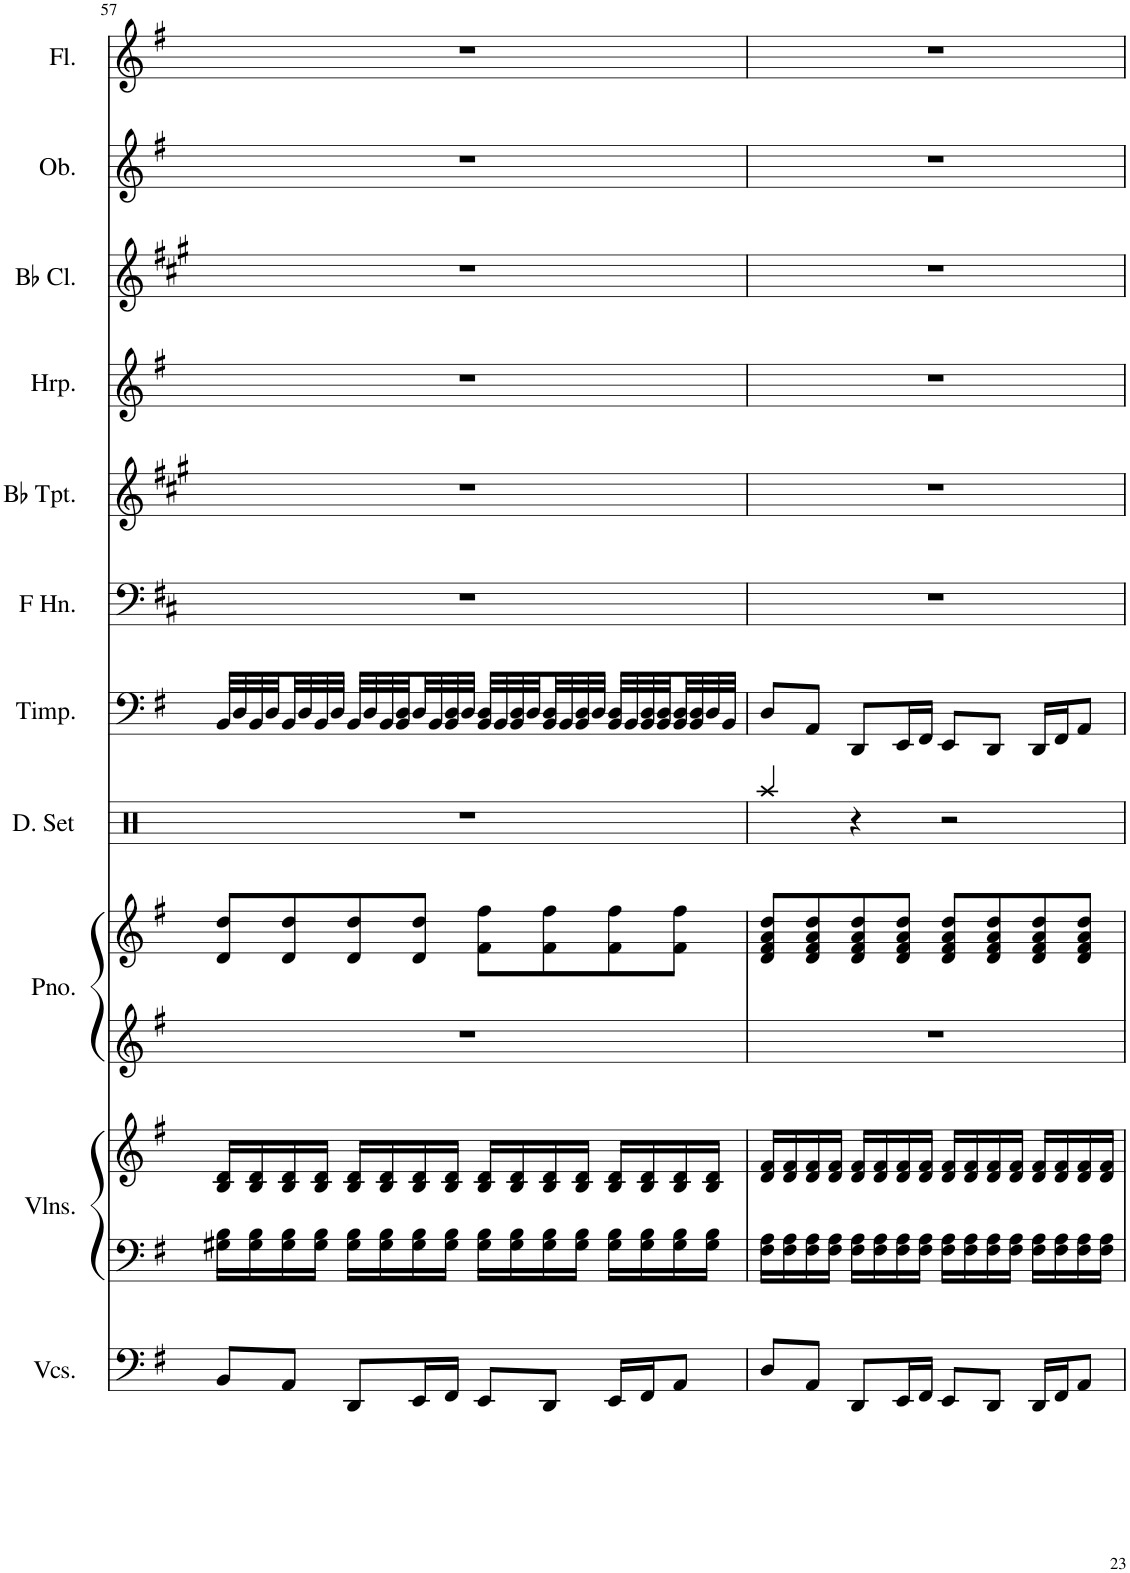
**kern	**kern	**kern	**kern	**kern	**kern	**kern	**kern	**kern	**kern	**kern	**kern	**kern
*part11	*part10	*part10	*part9	*part9	*part8	*part7	*part6	*part5	*part4	*part3	*part2	*part1
*staff13	*staff12	*staff11	*staff10	*staff9	*staff8	*staff7	*staff6	*staff5	*staff4	*staff3	*staff2	*staff1
*I"Violoncellos	*I"Violins	*	*I"Piano, Vl.I	*	*I"Drumset	*I"Timpani	*I"Horn in F	*I"Bb Trumpet	*I"Harp	*I"Bb Clarinet	*I"Oboe	*I"Flute
*I'Vcs.	*I'Vlns.	*	*I'Pno.	*	*I'D. Set	*I'Timp.	*	*I'Bb Tpt.	*I'Hrp.	*I'Bb Cl.	*I'Ob.	*I'Fl.
!!LO:PB:g=z
*clefF4	*clefF4	*clefG2	*clefG2	*clefG2	*clefX	*clefF4	*clefF4	*clefG2	*clefG2	*clefG2	*clefG2	*clefG2
*	*	*	*	*	*	*	*Trd4c7	*Trd1c2	*	*Trd1c2	*	*
*k[f#]	*k[f#]	*k[f#]	*k[f#]	*k[f#]	*k[]	*k[f#]	*k[f#c#]	*k[f#c#g#]	*k[f#]	*k[f#c#g#]	*k[f#]	*k[f#]
*M4/4	*M4/4	*M4/4	*M4/4	*M4/4	*M4/4	*M4/4	*M4/4	*M4/4	*M4/4	*M4/4	*M4/4	*M4/4
=57	=57	=57	=57	=57	=57	=57	=57	=57	=57	=57	=57	=57
8BB/L	16G#X\ 16B\LL	16B/ 16d/LL	1r	8d/ 8dd/L	1r	32BB/LLL	1r	1r	1r	1r	1r	1r
.	.	.	.	.	.	32D/	.	.	.	.	.	.
.	16G#\ 16B\	16B/ 16d/	.	.	.	32BB/	.	.	.	.	.	.
.	.	.	.	.	.	32D/	.	.	.	.	.	.
8AA/J	16G#\ 16B\	16B/ 16d/	.	8d/ 8dd/	.	32BB/	.	.	.	.	.	.
.	.	.	.	.	.	32D/	.	.	.	.	.	.
.	16G#\ 16B\JJ	16B/ 16d/JJ	.	.	.	32BB/	.	.	.	.	.	.
.	.	.	.	.	.	32D/JJJ	.	.	.	.	.	.
8DD/L	16G#\ 16B\LL	16B/ 16d/LL	.	8d/ 8dd/	.	32BB/LLL	.	.	.	.	.	.
.	.	.	.	.	.	32D/	.	.	.	.	.	.
.	16G#\ 16B\	16B/ 16d/	.	.	.	32BB/	.	.	.	.	.	.
.	.	.	.	.	.	32BB/ 32D/	.	.	.	.	.	.
16EE/L	16G#\ 16B\	16B/ 16d/	.	8d/ 8dd/J	.	32D/	.	.	.	.	.	.
.	.	.	.	.	.	32BB/	.	.	.	.	.	.
16FF#/JJ	16G#\ 16B\JJ	16B/ 16d/JJ	.	.	.	32BB/ 32D/	.	.	.	.	.	.
.	.	.	.	.	.	32D/JJJ	.	.	.	.	.	.
8EE/L	16G#\ 16B\LL	16B/ 16d/LL	.	8f#\ 8ff#\L	.	32BB/ 32D/LLL	.	.	.	.	.	.
.	.	.	.	.	.	32BB/	.	.	.	.	.	.
.	16G#\ 16B\	16B/ 16d/	.	.	.	32BB/ 32D/	.	.	.	.	.	.
.	.	.	.	.	.	32D/	.	.	.	.	.	.
8DD/J	16G#\ 16B\	16B/ 16d/	.	8f#\ 8ff#\	.	32BB/ 32D/	.	.	.	.	.	.
.	.	.	.	.	.	32BB/	.	.	.	.	.	.
.	16G#\ 16B\JJ	16B/ 16d/JJ	.	.	.	32BB/ 32D/	.	.	.	.	.	.
.	.	.	.	.	.	32D/JJJ	.	.	.	.	.	.
16EE/LL	16G#\ 16B\LL	16B/ 16d/LL	.	8f#\ 8ff#\	.	32BB/ 32D/LLL	.	.	.	.	.	.
.	.	.	.	.	.	32BB/	.	.	.	.	.	.
16FF#/J	16G#\ 16B\	16B/ 16d/	.	.	.	32BB/ 32D/	.	.	.	.	.	.
.	.	.	.	.	.	32BB/ 32D/	.	.	.	.	.	.
8AA/J	16G#\ 16B\	16B/ 16d/	.	8f#\ 8ff#\J	.	32BB/ 32D/	.	.	.	.	.	.
.	.	.	.	.	.	32BB/ 32D/	.	.	.	.	.	.
.	16G#\ 16B\JJ	16B/ 16d/JJ	.	.	.	32D/	.	.	.	.	.	.
.	.	.	.	.	.	32BB/JJJ	.	.	.	.	.	.
=58	=58	=58	=58	=58	=58	=58	=58	=58	=58	=58	=58	=58
8D/L	16F#\ 16A\LL	16d/ 16f#/LL	1r	8d/ 8f#/ 8a/ 8dd/L	4Raa/	8D/L	1r	1r	1r	1r	1r	1r
.	16F#\ 16A\	16d/ 16f#/	.	.	.	.	.	.	.	.	.	.
8AA/J	16F#\ 16A\	16d/ 16f#/	.	8d/ 8f#/ 8a/ 8dd/	.	8AA/J	.	.	.	.	.	.
.	16F#\ 16A\JJ	16d/ 16f#/JJ	.	.	.	.	.	.	.	.	.	.
8DD/L	16F#\ 16A\LL	16d/ 16f#/LL	.	8d/ 8f#/ 8a/ 8dd/	4r	8DD/L	.	.	.	.	.	.
.	16F#\ 16A\	16d/ 16f#/	.	.	.	.	.	.	.	.	.	.
16EE/L	16F#\ 16A\	16d/ 16f#/	.	8d/ 8f#/ 8a/ 8dd/J	.	16EE/L	.	.	.	.	.	.
16FF#/JJ	16F#\ 16A\JJ	16d/ 16f#/JJ	.	.	.	16FF#/JJ	.	.	.	.	.	.
8EE/L	16F#\ 16A\LL	16d/ 16f#/LL	.	8d/ 8f#/ 8a/ 8dd/L	2r	8EE/L	.	.	.	.	.	.
.	16F#\ 16A\	16d/ 16f#/	.	.	.	.	.	.	.	.	.	.
8DD/J	16F#\ 16A\	16d/ 16f#/	.	8d/ 8f#/ 8a/ 8dd/	.	8DD/J	.	.	.	.	.	.
.	16F#\ 16A\JJ	16d/ 16f#/JJ	.	.	.	.	.	.	.	.	.	.
16DD/LL	16F#\ 16A\LL	16d/ 16f#/LL	.	8d/ 8f#/ 8a/ 8dd/	.	16DD/LL	.	.	.	.	.	.
16FF#/J	16F#\ 16A\	16d/ 16f#/	.	.	.	16FF#/J	.	.	.	.	.	.
8AA/J	16F#\ 16A\	16d/ 16f#/	.	8d/ 8f#/ 8a/ 8dd/J	.	8AA/J	.	.	.	.	.	.
.	16F#\ 16A\JJ	16d/ 16f#/JJ	.	.	.	.	.	.	.	.	.	.
=	=	=	=	=	=	=	=	=	=	=	=	=
*-	*-	*-	*-	*-	*-	*-	*-	*-	*-	*-	*-	*-
